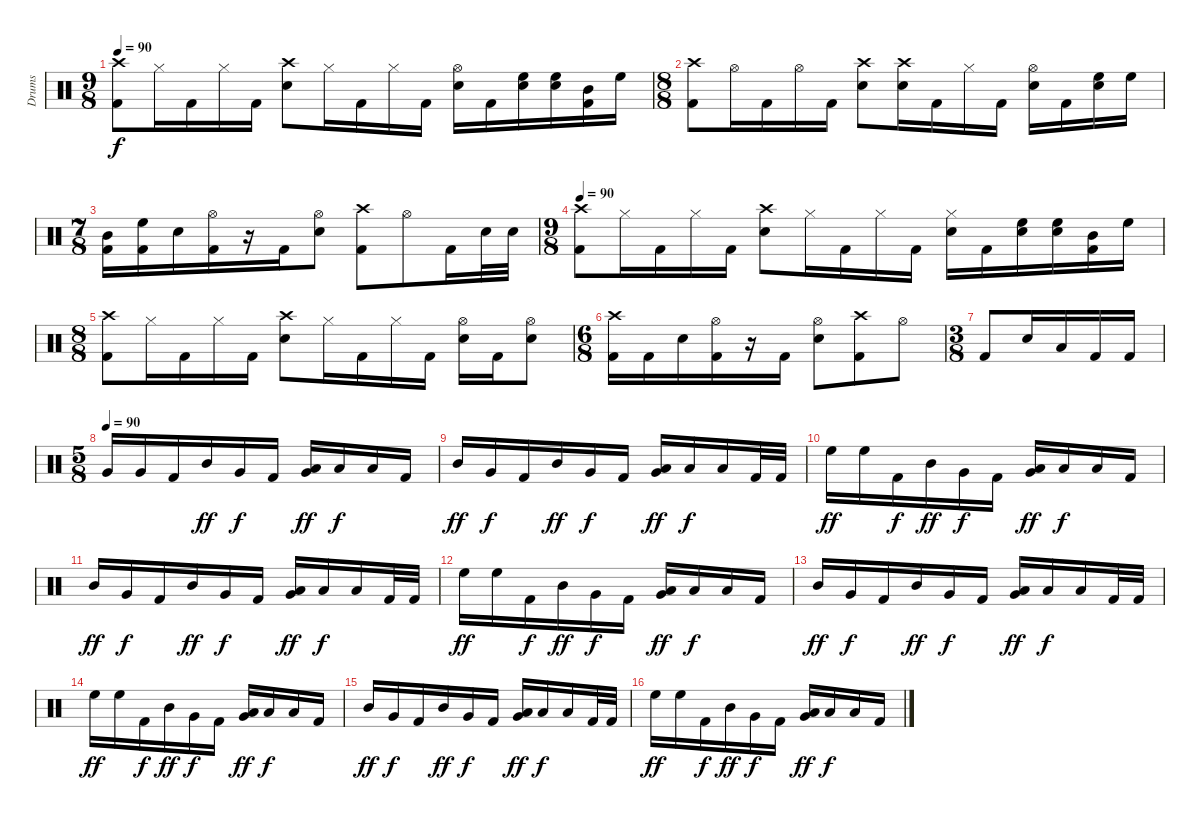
\track ("Drums" "Drums") {instrument percussion}
\staff {score}
\articulation defaults
\ts (9 8)
\tempo 90
\clef neutral
\ks c
("Crash high (hit)" "Kick (hit) 2").8{dy f} "Hi-Hat (closed)".16 "Kick (hit) 2".16 "Hi-Hat (closed)".16 "Kick (hit) 2".16 ("Crash high (hit)" "Snare (hit) 2").8 "Hi-Hat (closed)".16 "Kick (hit) 2".16 "Hi-Hat (closed)".16 "Kick (hit) 2".16 ("Hi-Hat (open)" "Snare (hit) 2").16 "Kick (hit) 2".16 ("High Floor Tom (hit)" "Snare (hit) 2").16 ("High Floor Tom (hit)" "Snare (hit) 2").16 ("Mid Tom (hit)" "Kick (hit) 2").16 "High Floor Tom (hit)".16 |
\ts (8 8)
("Crash high (hit)" "Kick (hit) 2").8 "Hi-Hat (open)".16 "Kick (hit) 2".16 "Hi-Hat (open)".16 "Kick (hit) 2".16 ("Crash high (hit)" "Snare (hit) 2").8 ("Crash high (hit)" "Snare (hit) 2").16 "Kick (hit) 2".16 "Hi-Hat (closed)".16 "Kick (hit) 2".16 ("Hi-Hat (open)" "Snare (hit) 2").16 "Kick (hit) 2".16 ("High Floor Tom (hit)" "Snare (hit) 2").16 "High Floor Tom (hit)".16 |
\ts (7 8)
("Mid Tom (hit)" "Kick (hit) 2").16 ("High Floor Tom (hit)" "Kick (hit) 2").16 "Snare (hit) 2".16 ("Hi-Hat (open)" "Kick (hit) 2").16 r.16 "Kick (hit) 2".16 ("Hi-Hat (open)" "Snare (hit) 2").8 ("Crash high (hit)" "Kick (hit) 2").8 "Hi-Hat (open)".8 "Kick (hit) 2".16 "Snare (hit) 2".32 "Snare (hit) 2".32 |
\ts (9 8)
\tempo 90
("Crash high (hit)" "Kick (hit) 2").8 "Hi-Hat (closed)".16 "Kick (hit) 2".16 "Hi-Hat (closed)".16 "Kick (hit) 2".16 ("Crash high (hit)" "Snare (hit) 2").8 "Hi-Hat (closed)".16 "Kick (hit) 2".16 "Hi-Hat (closed)".16 "Kick (hit) 2".16 ("Hi-Hat (closed)" "Snare (hit) 2").16 "Kick (hit) 2".16 ("High Floor Tom (hit)" "Snare (hit) 2").16 ("High Floor Tom (hit)" "Snare (hit) 2").16 ("Mid Tom (hit)" "Kick (hit) 2").16 "High Floor Tom (hit)".16 |
\ts (8 8)
("Crash high (hit)" "Kick (hit) 2").8 "Hi-Hat (closed)".16 "Kick (hit) 2".16 "Hi-Hat (closed)".16 "Kick (hit) 2".16 ("Crash high (hit)" "Snare (hit) 2").8 "Hi-Hat (closed)".16 "Kick (hit) 2".16 "Hi-Hat (closed)".16 "Kick (hit) 2".16 ("Hi-Hat (open)" "Snare (hit) 2").16 "Kick (hit) 2".16 ("Hi-Hat (open)" "Snare (hit) 2").8 |
\ts (6 8)
("Crash high (hit)" "Kick (hit) 2").16 "Kick (hit) 2".16 "Snare (hit) 2".16 ("Hi-Hat (open)" "Kick (hit) 2").16 r.16 "Kick (hit) 2".16 ("Hi-Hat (open)" "Snare (hit) 2").8 ("Crash high (hit)" "Kick (hit) 2").8 "Hi-Hat (open)".8 |
\ts (3 8)
"Kick (hit) 2".8 "Snare (hit) 2".16 "Low Floor Tom (hit)".16 "Kick (hit) 2".16 "Kick (hit) 2".16 |
\ts (5 8)
\tempo (90)
"Very Low Tom (hit)".16 "Very Low Tom (hit)".16 "Kick (hit) 2".16 "Mid Tom (hit)".16{dy ff} "Very Low Tom (hit)".16{dy f} "Kick (hit) 2".16 ("Very Low Tom (hit)" "Low Floor Tom (hit)").16{dy ff} "Low Floor Tom (hit)".16{dy f} "Low Floor Tom (hit)".16 "Kick (hit) 2".16 |
"Mid Tom (hit)".16{dy ff} "Very Low Tom (hit)".16{dy f} "Kick (hit) 2".16 "Mid Tom (hit)".16{dy ff} "Very Low Tom (hit)".16{dy f} "Kick (hit) 2".16 ("Very Low Tom (hit)" "Low Floor Tom (hit)").16{dy ff} "Low Floor Tom (hit)".16{dy f} "Low Floor Tom (hit)".16 "Kick (hit) 2".32 "Kick (hit) 2".32 |
"High Floor Tom (hit)".16{dy ff} "High Floor Tom (hit)".16 "Kick (hit) 2".16{dy f} "Mid Tom (hit)".16{dy ff} "Very Low Tom (hit)".16{dy f} "Kick (hit) 2".16 ("Very Low Tom (hit)" "Low Floor Tom (hit)").16{dy ff} "Low Floor Tom (hit)".16{dy f} "Low Floor Tom (hit)".16 "Kick (hit) 2".16 |
"Mid Tom (hit)".16{dy ff} "Very Low Tom (hit)".16{dy f} "Kick (hit) 2".16 "Mid Tom (hit)".16{dy ff} "Very Low Tom (hit)".16{dy f} "Kick (hit) 2".16 ("Very Low Tom (hit)" "Low Floor Tom (hit)").16{dy ff} "Low Floor Tom (hit)".16{dy f} "Low Floor Tom (hit)".16 "Kick (hit) 2".32 "Kick (hit) 2".32 |
"High Floor Tom (hit)".16{dy ff} "High Floor Tom (hit)".16 "Kick (hit) 2".16{dy f} "Mid Tom (hit)".16{dy ff} "Very Low Tom (hit)".16{dy f} "Kick (hit) 2".16 ("Very Low Tom (hit)" "Low Floor Tom (hit)").16{dy ff} "Low Floor Tom (hit)".16{dy f} "Low Floor Tom (hit)".16 "Kick (hit) 2".16 |
"Mid Tom (hit)".16{dy ff} "Very Low Tom (hit)".16{dy f} "Kick (hit) 2".16 "Mid Tom (hit)".16{dy ff} "Very Low Tom (hit)".16{dy f} "Kick (hit) 2".16 ("Very Low Tom (hit)" "Low Floor Tom (hit)").16{dy ff} "Low Floor Tom (hit)".16{dy f} "Low Floor Tom (hit)".16 "Kick (hit) 2".32 "Kick (hit) 2".32 |
"High Floor Tom (hit)".16{dy ff} "High Floor Tom (hit)".16 "Kick (hit) 2".16{dy f} "Mid Tom (hit)".16{dy ff} "Very Low Tom (hit)".16{dy f} "Kick (hit) 2".16 ("Very Low Tom (hit)" "Low Floor Tom (hit)").16{dy ff} "Low Floor Tom (hit)".16{dy f} "Low Floor Tom (hit)".16 "Kick (hit) 2".16 |
"Mid Tom (hit)".16{dy ff} "Very Low Tom (hit)".16{dy f} "Kick (hit) 2".16 "Mid Tom (hit)".16{dy ff} "Very Low Tom (hit)".16{dy f} "Kick (hit) 2".16 ("Very Low Tom (hit)" "Low Floor Tom (hit)").16{dy ff} "Low Floor Tom (hit)".16{dy f} "Low Floor Tom (hit)".16 "Kick (hit) 2".32 "Kick (hit) 2".32 |
"High Floor Tom (hit)".16{dy ff} "High Floor Tom (hit)".16 "Kick (hit) 2".16{dy f} "Mid Tom (hit)".16{dy ff} "Very Low Tom (hit)".16{dy f} "Kick (hit) 2".16 ("Very Low Tom (hit)" "Low Floor Tom (hit)").16{dy ff} "Low Floor Tom (hit)".16{dy f} "Low Floor Tom (hit)".16 "Kick (hit) 2".16
